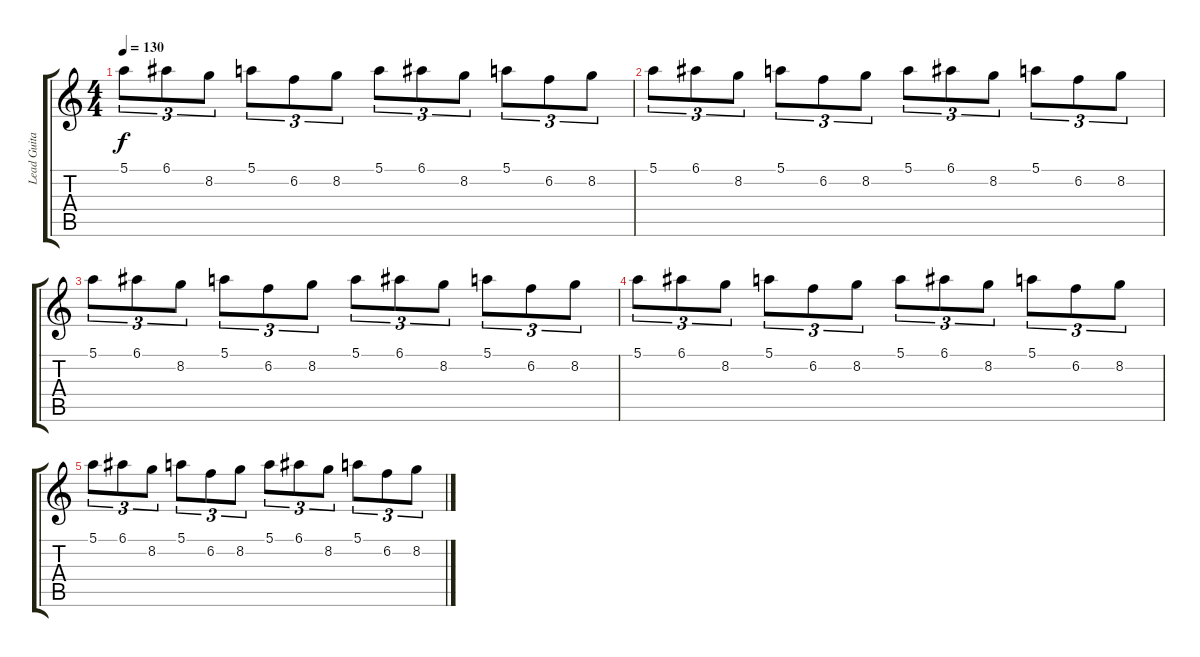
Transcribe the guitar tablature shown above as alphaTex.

\track ("Lead Guitar" "Lead Guita") {instrument distortionguitar}
\staff {score tabs}
\tuning (E4 B3 G3 D3 A2 E2) {hide}
\ts (4 4)
\tempo 130
\clef g2
\ks c
5.1.8{tu (3 2) dy f volume 0} 6.1.8{tu (3 2)} 8.2.8{tu (3 2)} 5.1.8{tu (3 2)} 6.2.8{tu (3 2)} 8.2.8{tu (3 2)} 5.1.8{tu (3 2)} 6.1.8{tu (3 2)} 8.2.8{tu (3 2)} 5.1.8{tu (3 2)} 6.2.8{tu (3 2)} 8.2.8{tu (3 2)} |
5.1.8{tu (3 2)} 6.1.8{tu (3 2)} 8.2.8{tu (3 2)} 5.1.8{tu (3 2)} 6.2.8{tu (3 2)} 8.2.8{tu (3 2)} 5.1.8{tu (3 2)} 6.1.8{tu (3 2)} 8.2.8{tu (3 2)} 5.1.8{tu (3 2)} 6.2.8{tu (3 2)} 8.2.8{tu (3 2)} |
5.1.8{tu (3 2)} 6.1.8{tu (3 2)} 8.2.8{tu (3 2)} 5.1.8{tu (3 2)} 6.2.8{tu (3 2)} 8.2.8{tu (3 2)} 5.1.8{tu (3 2)} 6.1.8{tu (3 2)} 8.2.8{tu (3 2)} 5.1.8{tu (3 2)} 6.2.8{tu (3 2)} 8.2.8{tu (3 2)} |
5.1.8{tu (3 2)} 6.1.8{tu (3 2)} 8.2.8{tu (3 2)} 5.1.8{tu (3 2)} 6.2.8{tu (3 2)} 8.2.8{tu (3 2)} 5.1.8{tu (3 2)} 6.1.8{tu (3 2)} 8.2.8{tu (3 2)} 5.1.8{tu (3 2)} 6.2.8{tu (3 2)} 8.2.8{tu (3 2)} |
5.1.8{tu (3 2)} 6.1.8{tu (3 2)} 8.2.8{tu (3 2)} 5.1.8{tu (3 2)} 6.2.8{tu (3 2)} 8.2.8{tu (3 2)} 5.1.8{tu (3 2)} 6.1.8{tu (3 2)} 8.2.8{tu (3 2)} 5.1.8{tu (3 2)} 6.2.8{tu (3 2)} 8.2.8{tu (3 2)}
